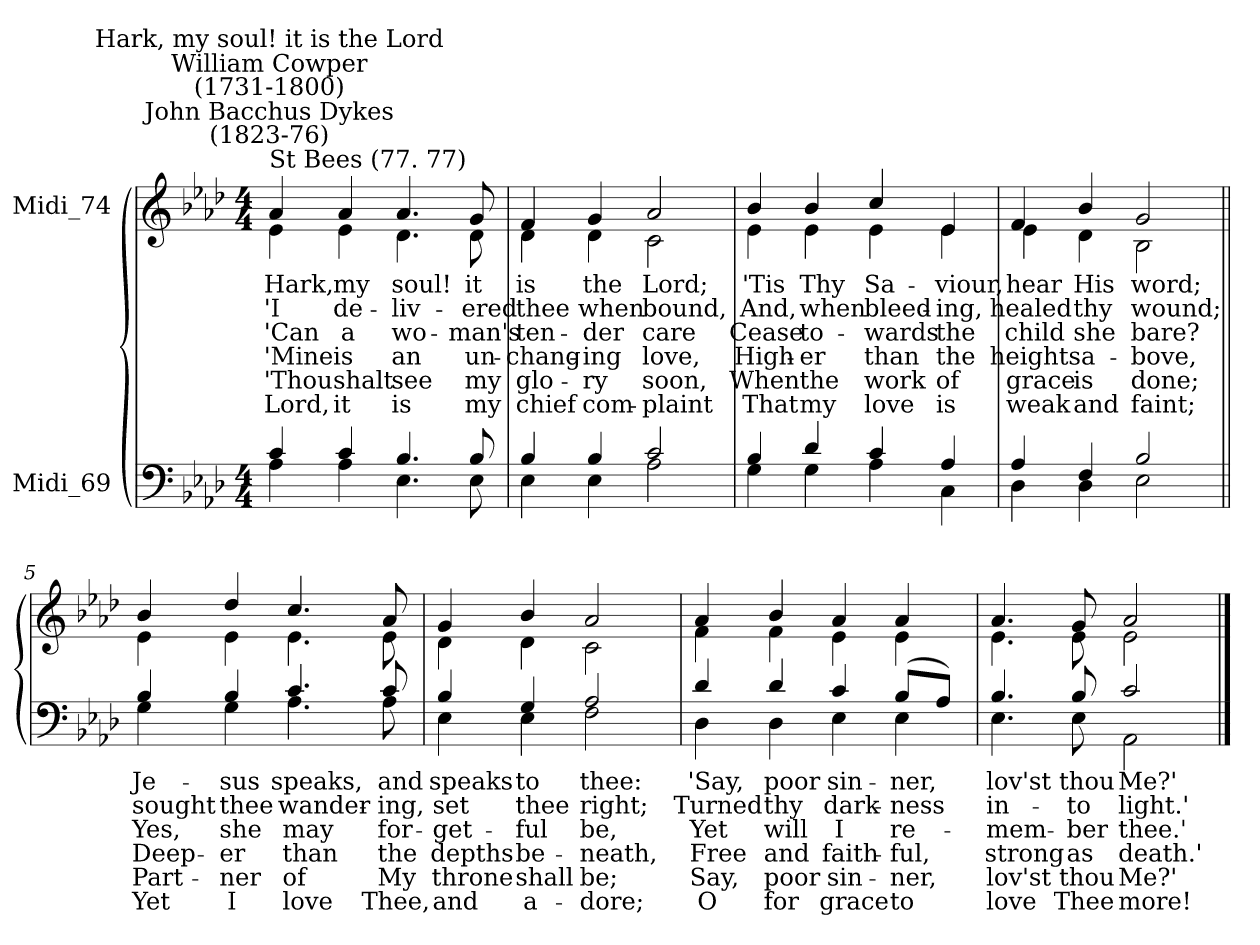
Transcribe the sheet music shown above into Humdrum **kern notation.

**kern	**text	**text	**text	**text	**text	**text	**kern	**text	**text	**text	**text	**text	**text
*part2	*part2	*part2	*part2	*part2	*part2	*part2	*part1	*part1	*part1	*part1	*part1	*part1	*part1
*staff2	*staff2	*staff2	*staff2	*staff2	*staff2	*staff2	*staff1	*staff1	*staff1	*staff1	*staff1	*staff1	*staff1
*I"Midi_69	*	*	*	*	*	*	*I"Midi_74	*	*	*	*	*	*
*clefF4	*	*	*	*	*	*	*clefG2	*	*	*	*	*	*
*k[b-e-a-d-]	*	*	*	*	*	*	*k[b-e-a-d-]	*	*	*	*	*	*
*A-:	*	*	*	*	*	*	*A-:	*	*	*	*	*	*
*M4/4	*	*	*	*	*	*	*M4/4	*	*	*	*	*	*
=1	=1	=1	=1	=1	=1	=1	=1	=1	=1	=1	=1	=1	=1
*^	*	*	*	*	*	*	*^	*	*	*	*	*	*
!	!	!	!	!	!	!	!	!LO:TX:a:t=St Bees (77. 77)	!	!	!	!	!	!	!
!	!	!	!	!	!	!	!	!LO:TX:a:cj:t=John Bacchus Dykes\n(1823-76)	!	!	!	!	!	!	!
!	!	!	!	!	!	!	!	!LO:TX:a:cj:t=William Cowper\n(1731-1800)	!	!	!	!	!	!	!
!	!	!	!	!	!	!	!	!LO:TX:a:cj:t=Hark, my soul! it is the Lord	!	!	!	!	!	!	!
!	!	!	!	!	!	!	!	!	!	!LO:LY:b	!LO:LY:b	!LO:LY:b	!LO:LY:b	!LO:LY:b	!LO:LY:b
4c/	4A-\	.	.	.	.	.	.	4a-/	4e-\	Hark,	'I	'Can	'Mine	'Thou	Lord,
!	!	!	!	!	!	!	!	!	!	!LO:LY:b	!LO:LY:b	!LO:LY:b	!LO:LY:b	!LO:LY:b	!LO:LY:b
4c/	4A-\	.	.	.	.	.	.	4a-/	4e-\	my	de-	-a	is	shalt	it
!	!	!	!	!	!	!	!	!	!	!LO:LY:b	!LO:LY:b	!LO:LY:b	!LO:LY:b	!LO:LY:b	!LO:LY:b
4.B-/	4.E-\	.	.	.	.	.	.	4.a-/	4.d-\	soul!	liv-	-wo-	-an	see	is
!	!	!	!	!	!	!	!	!	!	!LO:LY:b	!LO:LY:b	!LO:LY:b	!LO:LY:b	!LO:LY:b	!LO:LY:b
8B-/	8E-\	.	.	.	.	.	.	8g/	8d-\	it	ered	man's	un-	-my	my
=2	=2	=2	=2	=2	=2	=2	=2	=2	=2	=2	=2	=2	=2	=2	=2
!	!	!	!	!	!	!	!	!	!	!LO:LY:b	!LO:LY:b	!LO:LY:b	!LO:LY:b	!LO:LY:b	!LO:LY:b
4B-/	4E-\	.	.	.	.	.	.	4f/	4d-\	is	thee	ten-	-chang-	-glo-	-chief
!	!	!	!	!	!	!	!	!	!	!LO:LY:b	!LO:LY:b	!LO:LY:b	!LO:LY:b	!LO:LY:b	!LO:LY:b
4B-/	4E-\	.	.	.	.	.	.	4g/	4d-\	the	when	der	ing	ry	com-
!	!	!	!	!	!	!	!	!	!	!LO:LY:b	!LO:LY:b	!LO:LY:b	!LO:LY:b	!LO:LY:b	!LO:LY:b
2c/	2A-\	.	.	.	.	.	.	2a-/	2c\	-Lord;	bound,	care	love,	soon,	plaint
=3	=3	=3	=3	=3	=3	=3	=3	=3	=3	=3	=3	=3	=3	=3	=3
!	!	!	!	!	!	!	!	!	!	!LO:LY:b	!LO:LY:b	!LO:LY:b	!LO:LY:b	!LO:LY:b	!LO:LY:b
4B-/	4G\	.	.	.	.	.	.	4b-/	4e-\	'Tis	And,	Cease	High-	-When	That
!	!	!	!	!	!	!	!	!	!	!LO:LY:b	!LO:LY:b	!LO:LY:b	!LO:LY:b	!LO:LY:b	!LO:LY:b
4d-/	4G\	.	.	.	.	.	.	4b-/	4e-\	Thy	when	to-	-er	the	my
!	!	!	!	!	!	!	!	!	!	!LO:LY:b	!LO:LY:b	!LO:LY:b	!LO:LY:b	!LO:LY:b	!LO:LY:b
4c/	4A-\	.	.	.	.	.	.	4cc/	4e-\	Sa-	-bleed-	-wards	than	work	love
!	!	!	!	!	!	!	!	!	!	!LO:LY:b	!LO:LY:b	!LO:LY:b	!LO:LY:b	!LO:LY:b	!LO:LY:b
4A-/	4C\	.	.	.	.	.	.	4e-/	4e-\	viour,	ing,	the	the	of	is
=4	=4	=4	=4	=4	=4	=4	=4	=4	=4	=4	=4	=4	=4	=4	=4
!	!	!	!	!	!	!	!	!	!	!LO:LY:b	!LO:LY:b	!LO:LY:b	!LO:LY:b	!LO:LY:b	!LO:LY:b
4A-/	4D-\	.	.	.	.	.	.	4f/	4e-\	hear	healed	child	heights	grace	weak
!	!	!	!	!	!	!	!	!	!	!LO:LY:b	!LO:LY:b	!LO:LY:b	!LO:LY:b	!LO:LY:b	!LO:LY:b
4F/	4D-\	.	.	.	.	.	.	4b-/	4d-\	His	thy	she	a-	-is	and
!	!	!	!	!	!	!	!	!	!	!LO:LY:b	!LO:LY:b	!LO:LY:b	!LO:LY:b	!LO:LY:b	!LO:LY:b
2B-/	2E-\	.	.	.	.	.	.	2g/	2B-\	word;	wound;	bare?	bove,	done;	faint;
!!LO:LB:g=z	!!
=5||	=5||	=5||	=5||	=5||	=5||	=5||	=5||	=5||	=5||	=5||	=5||	=5||	=5||	=5||	=5||
!	!	!LO:LY:a	!LO:LY:a	!LO:LY:a	!LO:LY:a	!LO:LY:a	!LO:LY:a	!	!	!	!	!	!	!	!
4B-/	4G\	Je-	-sought	Yes,	Deep-	-Part-	-Yet	4b-/	4e-\	.	.	.	.	.	.
!	!	!LO:LY:a	!LO:LY:a	!LO:LY:a	!LO:LY:a	!LO:LY:a	!LO:LY:a	!	!	!	!	!	!	!	!
4B-/	4G\	sus	thee	she	er	ner	I	4dd-/	4e-\	.	.	.	.	.	.
!	!	!LO:LY:a	!LO:LY:a	!LO:LY:a	!LO:LY:a	!LO:LY:a	!LO:LY:a	!	!	!	!	!	!	!	!
4.c/	4.A-\	speaks,	wander-	-may	than	of	love	4.cc/	4.e-\	.	.	.	.	.	.
!	!	!LO:LY:a	!LO:LY:a	!LO:LY:a	!LO:LY:a	!LO:LY:a	!LO:LY:a	!	!	!	!	!	!	!	!
8c/	8A-\	and	ing,	for-	-the	My	Thee,	8a-/	8e-\	.	.	.	.	.	.
=6	=6	=6	=6	=6	=6	=6	=6	=6	=6	=6	=6	=6	=6	=6	=6
!	!	!LO:LY:a	!LO:LY:a	!LO:LY:a	!LO:LY:a	!LO:LY:a	!LO:LY:a	!	!	!	!	!	!	!	!
4B-/	4E-\	speaks	set	get-	-depths	throne	and	4g/	4d-\	.	.	.	.	.	.
!	!	!LO:LY:a	!LO:LY:a	!LO:LY:a	!LO:LY:a	!LO:LY:a	!LO:LY:a	!	!	!	!	!	!	!	!
4G/	4E-\	to	thee	ful	be-	-shall	a-	4b-/	4d-\	.	.	.	.	.	.
!	!	!LO:LY:a	!LO:LY:a	!LO:LY:a	!LO:LY:a	!LO:LY:a	!LO:LY:a	!	!	!	!	!	!	!	!
2A-/	2F\	-thee:	right;	be,	neath,	be;	dore;	2a-/	2c\	.	.	.	.	.	.
=7	=7	=7	=7	=7	=7	=7	=7	=7	=7	=7	=7	=7	=7	=7	=7
!	!	!LO:LY:a	!LO:LY:a	!LO:LY:a	!LO:LY:a	!LO:LY:a	!LO:LY:a	!	!	!	!	!	!	!	!
4d-/	4D-\	'Say,	Turned	Yet	Free	Say,	O	4a-/	4f\	.	.	.	.	.	.
!	!	!LO:LY:a	!LO:LY:a	!LO:LY:a	!LO:LY:a	!LO:LY:a	!LO:LY:a	!	!	!	!	!	!	!	!
4d-/	4D-\	poor	thy	will	and	poor	for	4b-/	4f\	.	.	.	.	.	.
!	!	!LO:LY:a	!LO:LY:a	!LO:LY:a	!LO:LY:a	!LO:LY:a	!LO:LY:a	!	!	!	!	!	!	!	!
4c/	4E-\	sin-	-dark-	-I	faith-	-sin-	-grace	4a-/	4e-\	.	.	.	.	.	.
!	!	!LO:LY:a	!LO:LY:a	!LO:LY:a	!LO:LY:a	!LO:LY:a	!LO:LY:a	!	!	!	!	!	!	!	!
(>8B-/L	4E-\	ner,	ness	re-	ful,	ner,	to	4a-/	4e-\	.	.	.	.	.	.
8A-/J)	.	.	.	.	.	.	.	.	.	.	.	.	.	.	.
=8	=8	=8	=8	=8	=8	=8	=8	=8	=8	=8	=8	=8	=8	=8	=8
!	!	!LO:LY:a	!LO:LY:a	!LO:LY:a	!LO:LY:a	!LO:LY:a	!LO:LY:a	!	!	!	!	!	!	!	!
4.B-/	4.E-\	lov'st	in-	-mem-	-strong	lov'st	love	4.a-/	4.e-\	.	.	.	.	.	.
!	!	!LO:LY:a	!LO:LY:a	!LO:LY:a	!LO:LY:a	!LO:LY:a	!LO:LY:a	!	!	!	!	!	!	!	!
8B-/	8E-\	thou	to	ber	as	thou	Thee	8g/	8e-\	.	.	.	.	.	.
!	!	!LO:LY:a	!LO:LY:a	!LO:LY:a	!LO:LY:a	!LO:LY:a	!LO:LY:a	!	!	!	!	!	!	!	!
2c/	2AA-\	Me?'	light.'	thee.'	death.'	Me?'	more!	2a-/	2e-\	.	.	.	.	.	.
*v	*v	*	*	*	*	*	*	*	*	*	*	*	*	*	*
*	*	*	*	*	*	*	*v	*v	*	*	*	*	*	*
==	==	==	==	==	==	==	==	==	==	==	==	==	==
*-	*-	*-	*-	*-	*-	*-	*-	*-	*-	*-	*-	*-	*-
